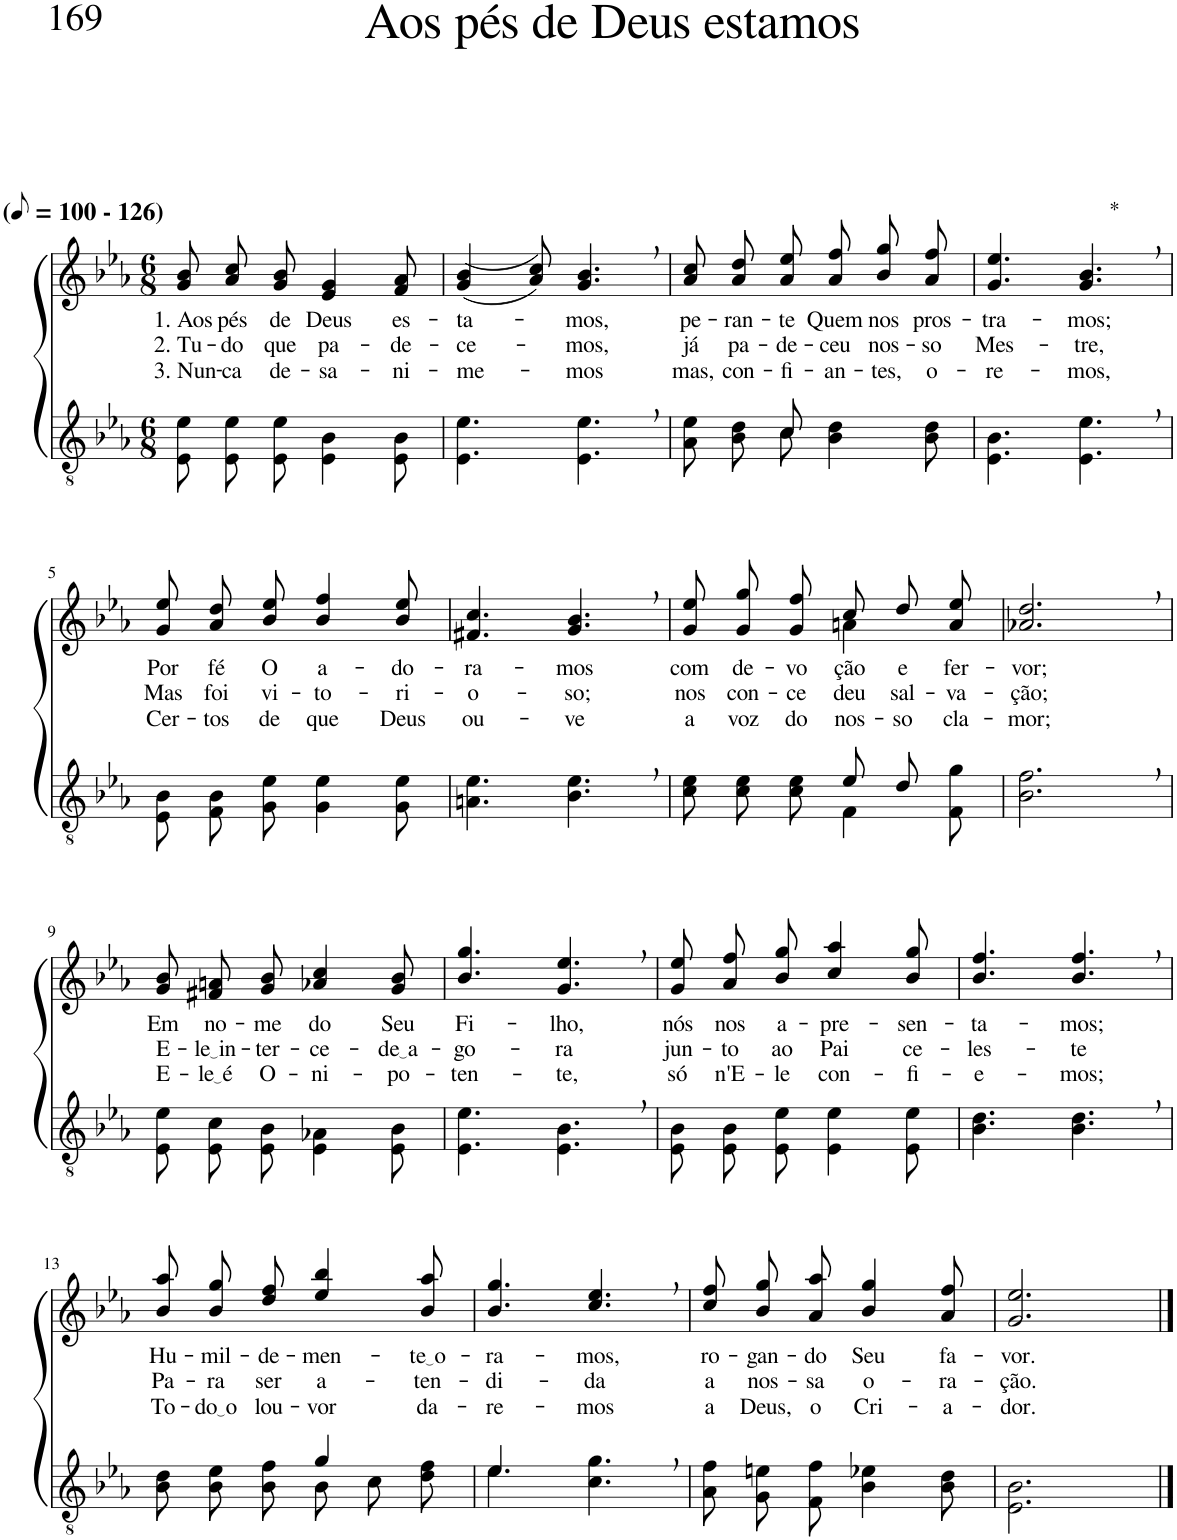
**kern	**kern	**text	**text	**text
*part2	*part1	*part1	*part1	*part1
*staff2	*staff1	*staff1	*staff1	*staff1
*I"Parte III e IV	*I"Parte I e II	*	*	*
*clefGv2	*clefG2	*	*	*
*Trd4c7	*Trd4c7	*	*	*
*k[b-e-a-]	*k[b-e-a-]	*	*	*
*M6/8	*M6/8	*	*	*
*MM50	*MM50	*	*	*
=1	=1	=1	=1	=1
!	!LO:TX:a:B:t=(	!	!	!
!	!LO:TX:a:B:t=- 126)	!	!	!
!	!	!LO:LY:b	!LO:LY:b	!LO:LY:b
8E-/ 8e-/L	8g/ 8b-/L	1. Aos	2. Tu-	3. Nun-
!	!	!LO:LY:b	!LO:LY:b	!LO:LY:b
8E-/ 8e-/	8a-/ 8cc/	pés	-do	-ca
!	!	!LO:LY:b	!LO:LY:b	!LO:LY:b
8E-/ 8e-/J	8g/ 8b-/J	de	que	de-
!	!	!LO:LY:b	!LO:LY:b	!LO:LY:b
4E-\ 4B-\	4e-/ 4g/	Deus	pa-	-sa-
!	!	!LO:LY:b	!LO:LY:b	!LO:LY:b
8E-\ 8B-\	8f/ 8a-/	es-	-de-	-ni-
=2	=2	=2	=2	=2
!	!	!LO:LY:b	!LO:LY:b	!LO:LY:b
4.E-\ 4.e-\	((4g/ 4b-/	-ta-	-ce-	-me-
.	8a-/ 8cc/))	.	.	.
!	!	!LO:LY:b	!LO:LY:b	!LO:LY:b
4.E-\, 4.e-\,	4.g/, 4.b-/,	-mos,	-mos,	-mos
=3	=3	=3	=3	=3
*^	*	*	*	*
!	!	!	!LO:LY:b	!LO:LY:b	!LO:LY:b
4ryy	8A-\ 8e-\L	8a-\ 8cc\L	pe-	já	mas,
!	!	!	!LO:LY:b	!LO:LY:b	!LO:LY:b
.	8B-\ 8d\	8a-\ 8dd\	-ran-	pa-	con-
!	!	!	!LO:LY:b	!LO:LY:b	!LO:LY:b
8c/	8c\J	8a-\ 8ee-\J	-te	-de-	-fi-
!	!	!	!LO:LY:b	!LO:LY:b	!LO:LY:b
4.ryy	4B-\ 4d\	8a-\ 8ff\L	Quem	-ceu	-an-
!	!	!	!LO:LY:b	!LO:LY:b	!LO:LY:b
.	.	8b-\ 8gg\	nos	nos-	-tes,
!	!	!	!LO:LY:b	!LO:LY:b	!LO:LY:b
.	8B-\ 8d\	8a-\ 8ff\J	pros-	-so	o-
=4	=4	=4	=4	=4	=4
!	!	!	!LO:LY:b	!LO:LY:b	!LO:LY:b
*v	*v	*	*	*	*
4.E-\ 4.B-\	4.g/ 4.ee-/	-tra-	Mes-	-re-
!	!LO:TX:a:t=*	!	!	!
!	!	!LO:LY:b	!LO:LY:b	!LO:LY:b
4.E-\, 4.e-\,	4.g/, 4.b-/,	-mos;	-tre,	-mos,
!!LO:LB:g=z
=5	=5	=5	=5	=5
!	!	!LO:LY:b	!LO:LY:b	!LO:LY:b
8E-/ 8B-/L	8g\ 8ee-\L	Por	Mas	Cer-
!	!	!LO:LY:b	!LO:LY:b	!LO:LY:b
8F/ 8B-/	8a-\ 8dd\	fé	foi	-tos
!	!	!LO:LY:b	!LO:LY:b	!LO:LY:b
8G/ 8e-/J	8b-\ 8ee-\J	O	vi-	de
!	!	!LO:LY:b	!LO:LY:b	!LO:LY:b
4G\ 4e-\	4b-/ 4ff/	a-	-to-	que
!	!	!LO:LY:b	!LO:LY:b	!LO:LY:b
8G\ 8e-\	8b-/ 8ee-/	-do-	-ri-	Deus
=6	=6	=6	=6	=6
!	!	!LO:LY:b	!LO:LY:b	!LO:LY:b
4.An\ 4.e-\	4.f#X/ 4.cc/	-ra-	-o-	ou-
!	!	!LO:LY:b	!LO:LY:b	!LO:LY:b
4.B-\, 4.e-\,	4.g/, 4.b-/,	-mos	-so;	-ve
=7	=7	=7	=7	=7
*^	*	*	*	*
!	!	!	!LO:LY:b	!LO:LY:b	!LO:LY:b
*	*	*^	*	*	*
4.ryy	8c\ 8e-\L	8g\ 8ee-\L	4.ryy	com	nos	a
!	!	!	!	!LO:LY:b	!LO:LY:b	!LO:LY:b
.	8c\ 8e-\	8g\ 8gg\	.	de-	con-	voz
!	!	!	!	!LO:LY:b	!LO:LY:b	!LO:LY:b
.	8c\ 8e-\J	8g\ 8ff\J	.	-vo-	-ce-	do
!	!	!	!	!LO:LY:b	!LO:LY:b	!LO:LY:b
8e-/L	4F\	8cc\L	4an\	-ção	-deu	nos-
!	!	!	!	!LO:LY:b	!LO:LY:b	!LO:LY:b
8d/J	.	8dd\	.	e	sal-	-so
!	!	!	!	!LO:LY:b	!LO:LY:b	!LO:LY:b
8ryy	8F\ 8g\	8a\ 8ee-\J	8ryy	fer-	-va-	cla-
=8	=8	=8	=8	=8	=8	=8
!	!	!	!	!LO:LY:b	!LO:LY:b	!LO:LY:b
*v	*v	*	*	*	*	*
*	*v	*v	*	*	*
2.B-\, 2.f\,	2.a-X/, 2.dd/,	-vor;	-ção;	-mor;
!!LO:LB:g=z
=9	=9	=9	=9	=9
!	!	!LO:LY:b	!LO:LY:b	!LO:LY:b
8E-/ 8e-/L	8g/ 8b-/L	Em	E-	E-
!	!	!LO:LY:b	!LO:LY:b	!LO:LY:b
8E-/ 8c/	8f#X/ 8an/	no-	le in	le é
!	!	!LO:LY:b	!LO:LY:b	!LO:LY:b
8E-/ 8B-/J	8g/ 8b-/J	-me	-ter-	O-
!	!	!LO:LY:b	!LO:LY:b	!LO:LY:b
4E-\ 4A-X\	4a-X/ 4cc/	do	-ce-	-ni-
!	!	!LO:LY:b	!LO:LY:b	!LO:LY:b
8E-\ 8B-\	8g/ 8b-/	Seu	de a	-po-
=10	=10	=10	=10	=10
!	!	!LO:LY:b	!LO:LY:b	!LO:LY:b
4.E-\ 4.e-\	4.b-/ 4.gg/	Fi-	-go-	-ten-
!	!	!LO:LY:b	!LO:LY:b	!LO:LY:b
4.E-\, 4.B-\,	4.g/, 4.ee-/,	-lho,	-ra	-te,
=11	=11	=11	=11	=11
!	!	!LO:LY:b	!LO:LY:b	!LO:LY:b
8E-/ 8B-/L	8g\ 8ee-\L	nós	jun-	só
!	!	!LO:LY:b	!LO:LY:b	!LO:LY:b
8E-/ 8B-/	8a-\ 8ff\	nos	-to	n'E-
!	!	!LO:LY:b	!LO:LY:b	!LO:LY:b
8E-/ 8e-/J	8b-\ 8gg\J	a-	ao	-le
!	!	!LO:LY:b	!LO:LY:b	!LO:LY:b
4E-\ 4e-\	4cc/ 4aa-/	-pre-	Pai	con-
!	!	!LO:LY:b	!LO:LY:b	!LO:LY:b
8E-\ 8e-\	8b-/ 8gg/	-sen-	ce-	-fi-
=12	=12	=12	=12	=12
!	!	!LO:LY:b	!LO:LY:b	!LO:LY:b
4.B-\ 4.d\	4.b-/ 4.ff/	-ta-	-les-	-e-
!	!	!LO:LY:b	!LO:LY:b	!LO:LY:b
4.B-\, 4.d\,	4.b-/, 4.ff/,	-mos;	-te	-mos;
!!LO:LB:g=z
=13	=13	=13	=13	=13
*^	*	*	*	*
!	!	!	!LO:LY:b	!LO:LY:b	!LO:LY:b
4.ryy	8B-\ 8d\L	8b-\ 8aa-\L	Hu-	Pa-	To-
!	!	!	!LO:LY:b	!LO:LY:b	!LO:LY:b
.	8B-\ 8e-\	8b-\ 8gg\	-mil-	-ra	do o
!	!	!	!LO:LY:b	!LO:LY:b	!LO:LY:b
.	8B-\ 8f\J	8dd\ 8ff\J	-de-	ser	lou-
!	!	!	!LO:LY:b	!LO:LY:b	!LO:LY:b
4g/	8B-\L	4ee-/ 4bb-/	-men-	a-	-vor
.	8c\	.	.	.	.
!	!	!	!LO:LY:b	!LO:LY:b	!LO:LY:b
8ryy	8d\ 8f\J	8b-/ 8aa-/	te o	-ten-	da-
=14	=14	=14	=14	=14	=14
!	!	!	!LO:LY:b	!LO:LY:b	!LO:LY:b
4.e-/	4.e-\	4.b-/ 4.gg/	-ra-	-di-	-re-
!	!	!	!LO:LY:b	!LO:LY:b	!LO:LY:b
4.ryy	4.c\ 4.g\	4.cc/, 4.ee-/,	-mos,	-da	-mos
=15	=15	=15	=15	=15	=15
!	!	!	!LO:LY:b	!LO:LY:b	!LO:LY:b
*v	*v	*	*	*	*
8A-\ 8f\L	8cc\ 8ff\L	ro-	a	a
!	!	!LO:LY:b	!LO:LY:b	!LO:LY:b
8G\ 8en\	8b-\ 8gg\	-gan-	nos-	Deus,
!	!	!LO:LY:b	!LO:LY:b	!LO:LY:b
8F\ 8f\J	8a-\ 8aa-\J	-do	-sa	o
!	!	!LO:LY:b	!LO:LY:b	!LO:LY:b
4B-\ 4e-X\	4b-/ 4gg/	Seu	o-	Cri-
!	!	!LO:LY:b	!LO:LY:b	!LO:LY:b
8B-\ 8d\	8a-/ 8ff/	fa-	-ra-	-a-
=16	=16	=16	=16	=16
!	!	!LO:LY:b	!LO:LY:b	!LO:LY:b
2.E-\ 2.B-\	2.g/ 2.ee-/	-vor.	-ção.	-dor.
==	==	==	==	==
*-	*-	*-	*-	*-
